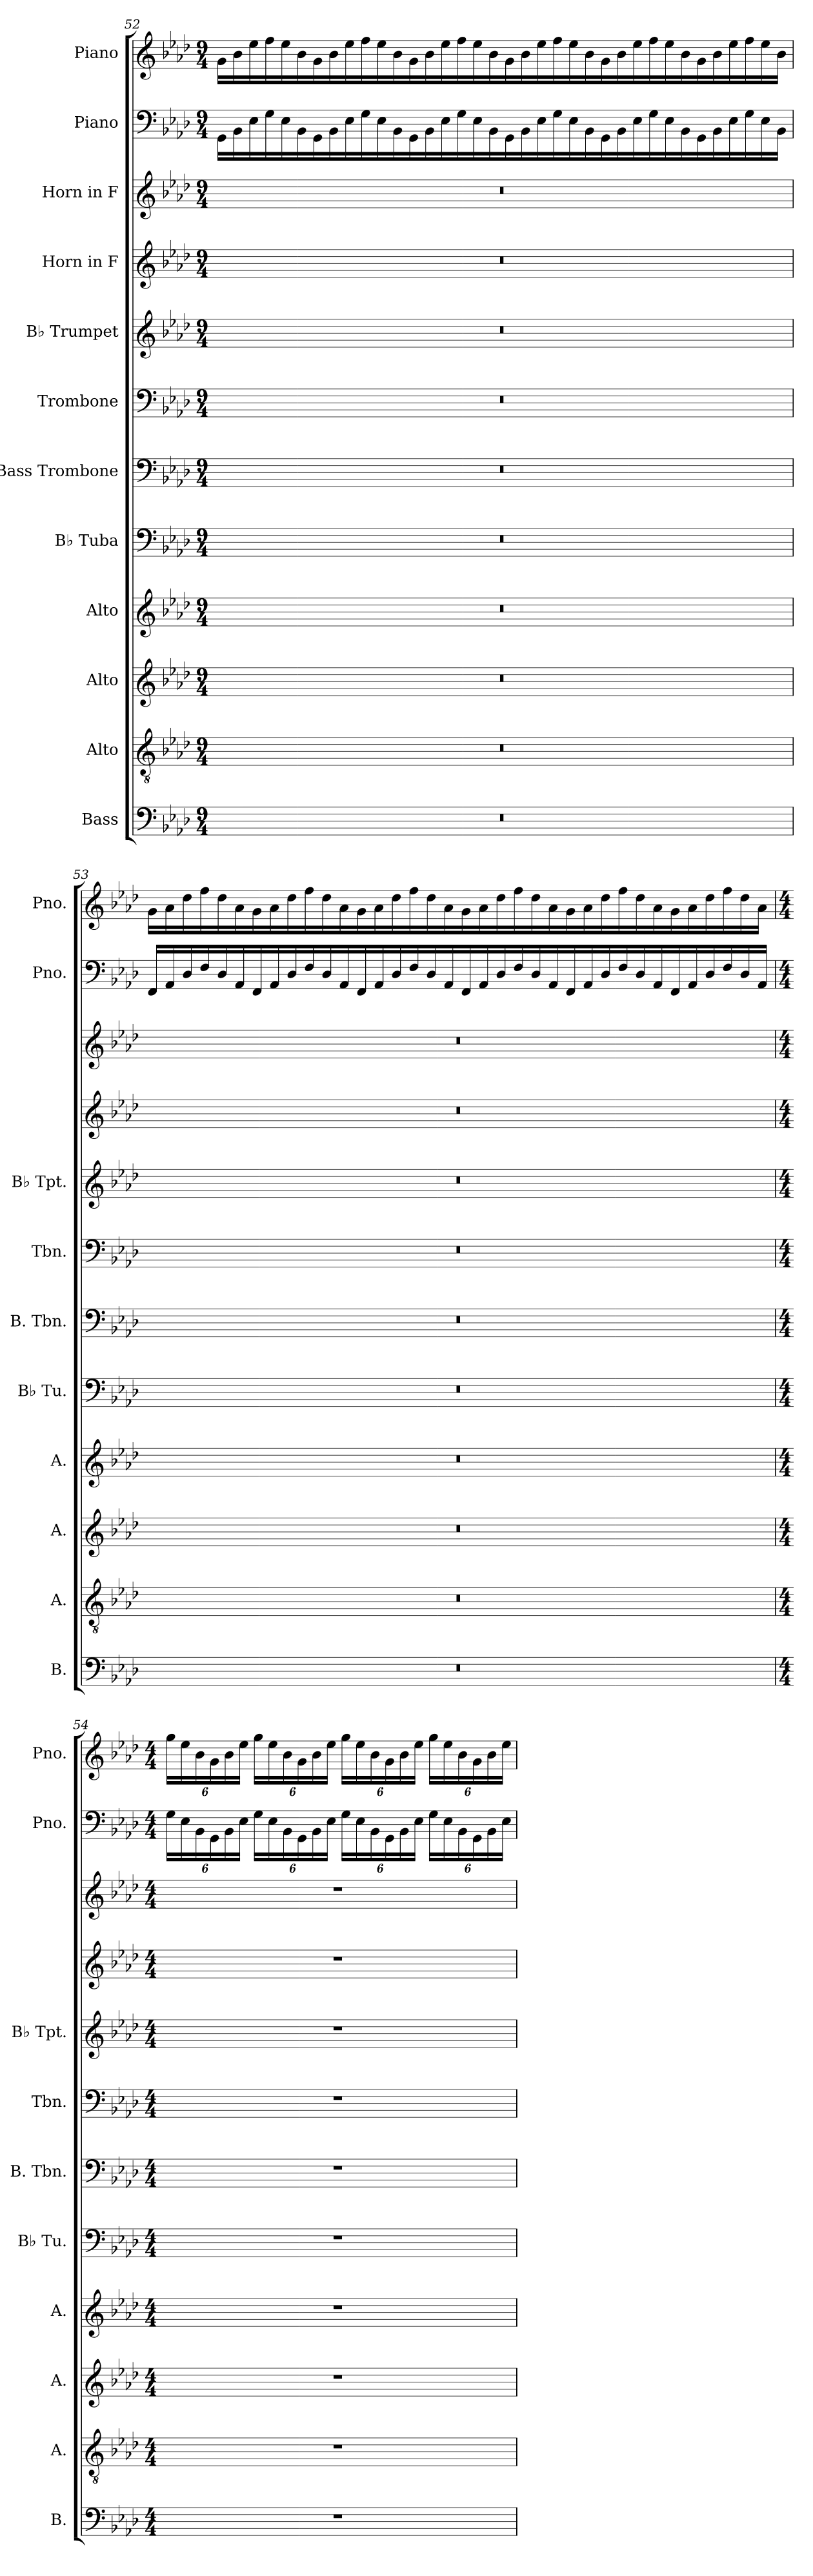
**kern	**kern	**kern	**kern	**kern	**kern	**kern	**kern	**kern	**kern	**kern	**kern
*part12	*part11	*part10	*part9	*part8	*part7	*part6	*part5	*part4	*part3	*part2	*part1
*staff12	*staff11	*staff10	*staff9	*staff8	*staff7	*staff6	*staff5	*staff4	*staff3	*staff2	*staff1
*I"Bass	*I"Alto	*I"Alto	*I"Alto	*I"B♭ Tuba	*I"Bass Trombone	*I"Trombone	*I"B♭ Trumpet	*I"Horn in F	*I"Horn in F	*I"Piano	*I"Piano
*I'B.	*I'A.	*I'A.	*I'A.	*I'B♭ Tu.	*I'B. Tbn.	*I'Tbn.	*I'B♭ Tpt.	*	*	*I'Pno.	*I'Pno.
!!LO:PB:g=z
*clefF4	*clefGv2	*clefG2	*clefG2	*clefF4	*clefF4	*clefF4	*clefG2	*clefG2	*clefG2	*clefF4	*clefG2
*	*	*	*	*	*	*	*ITrd1c2	*ITrd4c7	*ITrd4c7	*	*
*k[b-e-a-d-]	*k[b-e-a-d-]	*k[b-e-a-d-]	*k[b-e-a-d-]	*k[b-e-a-d-]	*k[b-e-a-d-]	*k[b-e-a-d-]	*k[b-e-a-d-g-c-]	*k[b-e-a-d-g-]	*k[b-e-a-d-g-]	*k[b-e-a-d-]	*k[b-e-a-d-]
*M9/4	*M9/4	*M9/4	*M9/4	*M9/4	*M9/4	*M9/4	*M9/4	*M9/4	*M9/4	*M9/4	*M9/4
=52	=52	=52	=52	=52	=52	=52	=52	=52	=52	=52	=52
4%9r	4%9r	4%9r	4%9r	4%9r	4%9r	4%9r	4%9r	4%9r	4%9r	16GG\LL	16g\LL
.	.	.	.	.	.	.	.	.	.	16BB-\	16b-\
.	.	.	.	.	.	.	.	.	.	16E-\	16ee-\
.	.	.	.	.	.	.	.	.	.	16G\	16ff\
.	.	.	.	.	.	.	.	.	.	16E-\	16ee-\
.	.	.	.	.	.	.	.	.	.	16BB-\	16b-\
.	.	.	.	.	.	.	.	.	.	16GG\	16g\
.	.	.	.	.	.	.	.	.	.	16BB-\	16b-\
.	.	.	.	.	.	.	.	.	.	16E-\	16ee-\
.	.	.	.	.	.	.	.	.	.	16G\	16ff\
.	.	.	.	.	.	.	.	.	.	16E-\	16ee-\
.	.	.	.	.	.	.	.	.	.	16BB-\	16b-\
.	.	.	.	.	.	.	.	.	.	16GG\	16g\
.	.	.	.	.	.	.	.	.	.	16BB-\	16b-\
.	.	.	.	.	.	.	.	.	.	16E-\	16ee-\
.	.	.	.	.	.	.	.	.	.	16G\	16ff\
.	.	.	.	.	.	.	.	.	.	16E-\	16ee-\
.	.	.	.	.	.	.	.	.	.	16BB-\	16b-\
.	.	.	.	.	.	.	.	.	.	16GG\	16g\
.	.	.	.	.	.	.	.	.	.	16BB-\	16b-\
.	.	.	.	.	.	.	.	.	.	16E-\	16ee-\
.	.	.	.	.	.	.	.	.	.	16G\	16ff\
.	.	.	.	.	.	.	.	.	.	16E-\	16ee-\
.	.	.	.	.	.	.	.	.	.	16BB-\	16b-\
.	.	.	.	.	.	.	.	.	.	16GG\	16g\
.	.	.	.	.	.	.	.	.	.	16BB-\	16b-\
.	.	.	.	.	.	.	.	.	.	16E-\	16ee-\
.	.	.	.	.	.	.	.	.	.	16G\	16ff\
.	.	.	.	.	.	.	.	.	.	16E-\	16ee-\
.	.	.	.	.	.	.	.	.	.	16BB-\	16b-\
.	.	.	.	.	.	.	.	.	.	16GG\	16g\
.	.	.	.	.	.	.	.	.	.	16BB-\	16b-\
.	.	.	.	.	.	.	.	.	.	16E-\	16ee-\
.	.	.	.	.	.	.	.	.	.	16G\	16ff\
.	.	.	.	.	.	.	.	.	.	16E-\	16ee-\
.	.	.	.	.	.	.	.	.	.	16BB-\JJ	16b-\JJ
!!LO:PB:g=z
=53	=53	=53	=53	=53	=53	=53	=53	=53	=53	=53	=53
4%9r	4%9r	4%9r	4%9r	4%9r	4%9r	4%9r	4%9r	4%9r	4%9r	16FF/LL	16g\LL
.	.	.	.	.	.	.	.	.	.	16AA-/	16a-\
.	.	.	.	.	.	.	.	.	.	16D-/	16dd-\
.	.	.	.	.	.	.	.	.	.	16F/	16ff\
.	.	.	.	.	.	.	.	.	.	16D-/	16dd-\
.	.	.	.	.	.	.	.	.	.	16AA-/	16a-\
.	.	.	.	.	.	.	.	.	.	16FF/	16g\
.	.	.	.	.	.	.	.	.	.	16AA-/	16a-\
.	.	.	.	.	.	.	.	.	.	16D-/	16dd-\
.	.	.	.	.	.	.	.	.	.	16F/	16ff\
.	.	.	.	.	.	.	.	.	.	16D-/	16dd-\
.	.	.	.	.	.	.	.	.	.	16AA-/	16a-\
.	.	.	.	.	.	.	.	.	.	16FF/	16g\
.	.	.	.	.	.	.	.	.	.	16AA-/	16a-\
.	.	.	.	.	.	.	.	.	.	16D-/	16dd-\
.	.	.	.	.	.	.	.	.	.	16F/	16ff\
.	.	.	.	.	.	.	.	.	.	16D-/	16dd-\
.	.	.	.	.	.	.	.	.	.	16AA-/	16a-\
.	.	.	.	.	.	.	.	.	.	16FF/	16g\
.	.	.	.	.	.	.	.	.	.	16AA-/	16a-\
.	.	.	.	.	.	.	.	.	.	16D-/	16dd-\
.	.	.	.	.	.	.	.	.	.	16F/	16ff\
.	.	.	.	.	.	.	.	.	.	16D-/	16dd-\
.	.	.	.	.	.	.	.	.	.	16AA-/	16a-\
.	.	.	.	.	.	.	.	.	.	16FF/	16g\
.	.	.	.	.	.	.	.	.	.	16AA-/	16a-\
.	.	.	.	.	.	.	.	.	.	16D-/	16dd-\
.	.	.	.	.	.	.	.	.	.	16F/	16ff\
.	.	.	.	.	.	.	.	.	.	16D-/	16dd-\
.	.	.	.	.	.	.	.	.	.	16AA-/	16a-\
.	.	.	.	.	.	.	.	.	.	16FF/	16g\
.	.	.	.	.	.	.	.	.	.	16AA-/	16a-\
.	.	.	.	.	.	.	.	.	.	16D-/	16dd-\
.	.	.	.	.	.	.	.	.	.	16F/	16ff\
.	.	.	.	.	.	.	.	.	.	16D-/	16dd-\
.	.	.	.	.	.	.	.	.	.	16AA-/JJ	16a-\JJ
!!LO:PB:g=z
=54	=54	=54	=54	=54	=54	=54	=54	=54	=54	=54	=54
*M4/4	*M4/4	*M4/4	*M4/4	*M4/4	*M4/4	*M4/4	*M4/4	*M4/4	*M4/4	*M4/4	*M4/4
*	*	*	*	*	*	*	*	*	*	*Xbrackettup	*Xbrackettup
1r	1r	1r	1r	1r	1r	1r	1r	1r	1r	24G\LL	24gg\LL
.	.	.	.	.	.	.	.	.	.	24E-\	24ee-\
.	.	.	.	.	.	.	.	.	.	24BB-\	24b-\
.	.	.	.	.	.	.	.	.	.	24GG\	24g\
.	.	.	.	.	.	.	.	.	.	24BB-\	24b-\
.	.	.	.	.	.	.	.	.	.	24E-\JJ	24ee-\JJ
.	.	.	.	.	.	.	.	.	.	24G\LL	24gg\LL
.	.	.	.	.	.	.	.	.	.	24E-\	24ee-\
.	.	.	.	.	.	.	.	.	.	24BB-\	24b-\
.	.	.	.	.	.	.	.	.	.	24GG\	24g\
.	.	.	.	.	.	.	.	.	.	24BB-\	24b-\
.	.	.	.	.	.	.	.	.	.	24E-\JJ	24ee-\JJ
.	.	.	.	.	.	.	.	.	.	24G\LL	24gg\LL
.	.	.	.	.	.	.	.	.	.	24E-\	24ee-\
.	.	.	.	.	.	.	.	.	.	24BB-\	24b-\
.	.	.	.	.	.	.	.	.	.	24GG\	24g\
.	.	.	.	.	.	.	.	.	.	24BB-\	24b-\
.	.	.	.	.	.	.	.	.	.	24E-\JJ	24ee-\JJ
.	.	.	.	.	.	.	.	.	.	24G\LL	24gg\LL
.	.	.	.	.	.	.	.	.	.	24E-\	24ee-\
.	.	.	.	.	.	.	.	.	.	24BB-\	24b-\
.	.	.	.	.	.	.	.	.	.	24GG\	24g\
.	.	.	.	.	.	.	.	.	.	24BB-\	24b-\
.	.	.	.	.	.	.	.	.	.	24E-\JJ	24ee-\JJ
=	=	=	=	=	=	=	=	=	=	=	=
*-	*-	*-	*-	*-	*-	*-	*-	*-	*-	*-	*-
